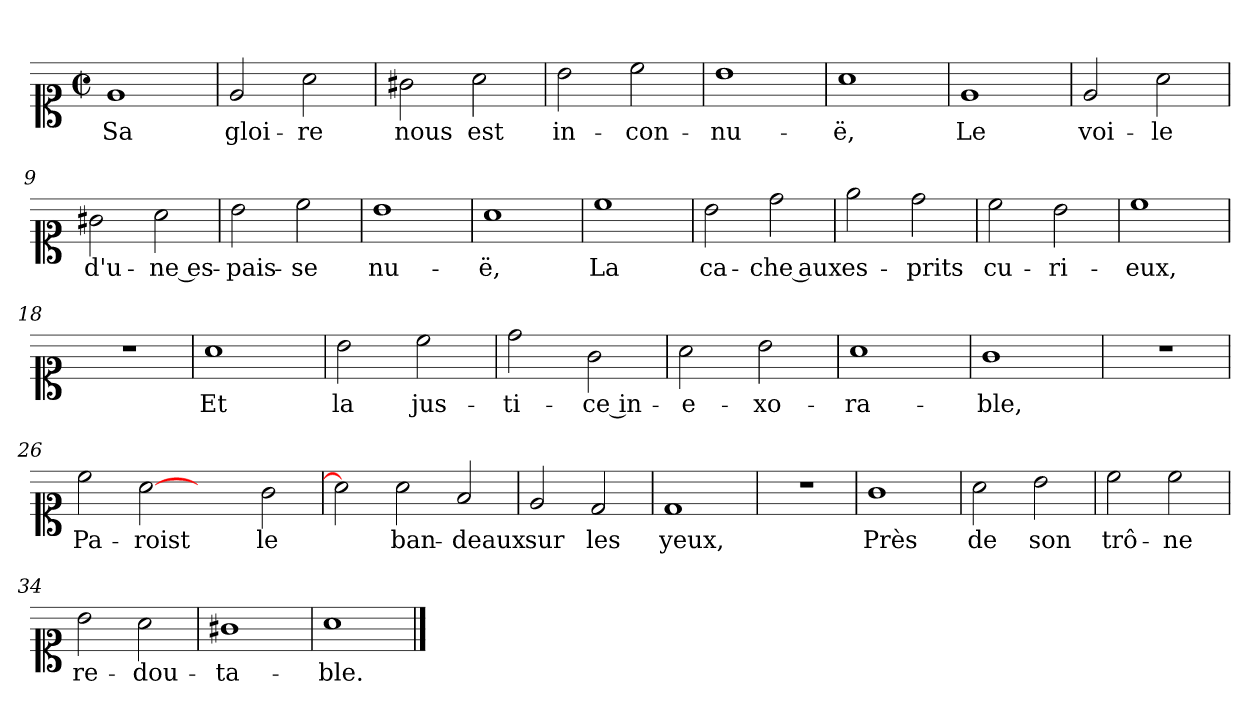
**kern	**text
*part1	*part1
*staff1	*staff1
*clefC1	*
*k[]	*
*C:	*
*M2/2	*
*met(c|)	*
=1	=1
1e	Sa
=2	=2
2e/	gloi-
2a\	-re
=3	=3
2g#X\	nous
2a\	est
=4	=4
2b\	in-
2cc\	-con-
=5	=5
1b	-nu-
=6	=6
1a	-ë,
=7	=7
1e	Le
!!LO:LB:g=z
=8	=8
2e/	voi-
2a\	-le
=9	=9
2g#X\	d'u-
2a\	ne es-
=10	=10
2b\	-pais-
2cc\	-se
=11	=11
1b	nu-
=12	=12
1a	-ë,
=13	=13
1cc	La
=14	=14
2b\	ca-
2dd\	-che aux
=15	=15
2ee\	es-
2dd\	-prits
!!LO:LB:g=z
=16	=16
2cc\	cu-
2b\	-ri-
=17	=17
1cc	-eux,
=18	=18
1r	.
=19	=19
1a	Et
=20	=20
2b\	la
2cc\	jus-
=21	=21
2dd\	-ti-
2g\	ce in-
=22	=22
2a\	-e-
2b\	-xo-
=23	=23
1a	-ra-
!!LO:LB:g=z
=24	=24
1g	-ble,
=25	=25
1r	.
=26	=26
2cc\	Pa-
[2a	-roist
2ryy	.
2g\	le
=27	=27
2a]	.
2a\	ban-
2f/	-deaux
=28	=28
2e/	sur
2d/	les
=29	=29
1d	yeux,
=30	=30
1r	.
!!LO:LB:g=z
=31	=31
1g	Près
=32	=32
2a\	de
2b\	son
=33	=33
2cc\	trô-
2cc\	-ne
=34	=34
2b\	re-
2a\	-dou-
=35	=35
1g#X	-ta-
=36	=36
1a	-ble.
==	==
*-	*-
